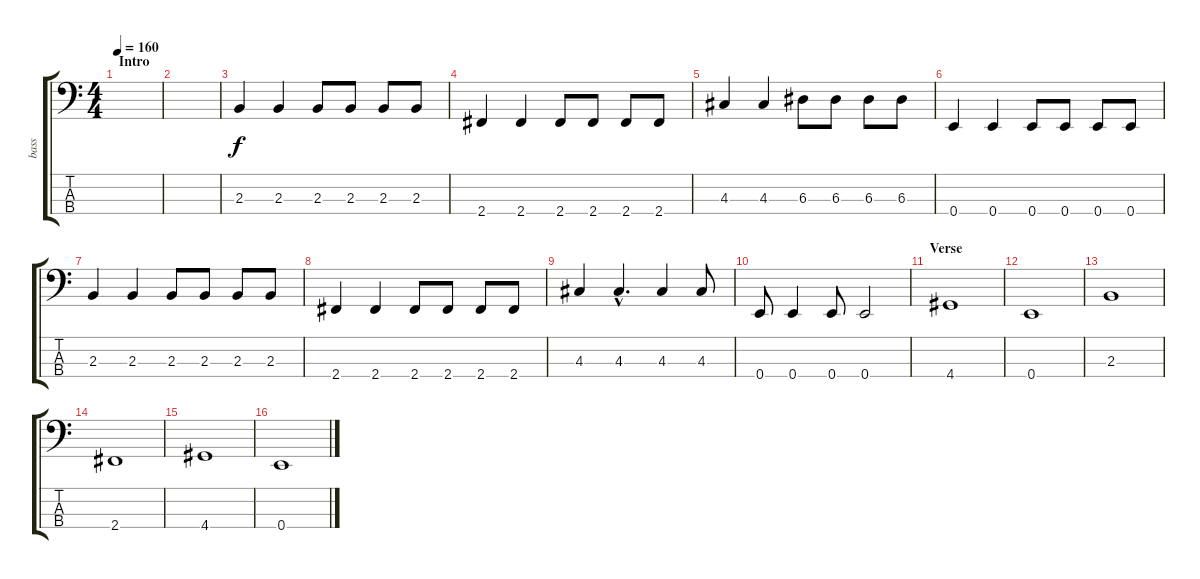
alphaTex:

\track ("bass" "bass") {instrument electricbasspick}
\staff {score tabs}
\tuning (G2 D2 A1 E1) {hide}
\ts (4 4)
\section ("" "Intro")
\tempo 160
\clef f4
\ks c
|
|
2.3.4 2.3.4 2.3.8 2.3.8 2.3.8 2.3.8 |
2.4.4 2.4.4 2.4.8 2.4.8 2.4.8 2.4.8 |
4.3.4 4.3.4 6.3.8 6.3.8 6.3.8 6.3.8 |
0.4.4 0.4.4 0.4.8 0.4.8 0.4.8 0.4.8 |
2.3.4 2.3.4 2.3.8 2.3.8 2.3.8 2.3.8 |
2.4.4 2.4.4 2.4.8 2.4.8 2.4.8 2.4.8 |
4.3.4 4.3{hac}.4{d} 4.3.4 4.3.8 |
0.4.8 0.4.4 0.4.8 0.4.2 |
\section ("" "Verse")
4.4.1 |
0.4.1 |
2.3.1 |
2.4.1 |
4.4.1 |
0.4.1
